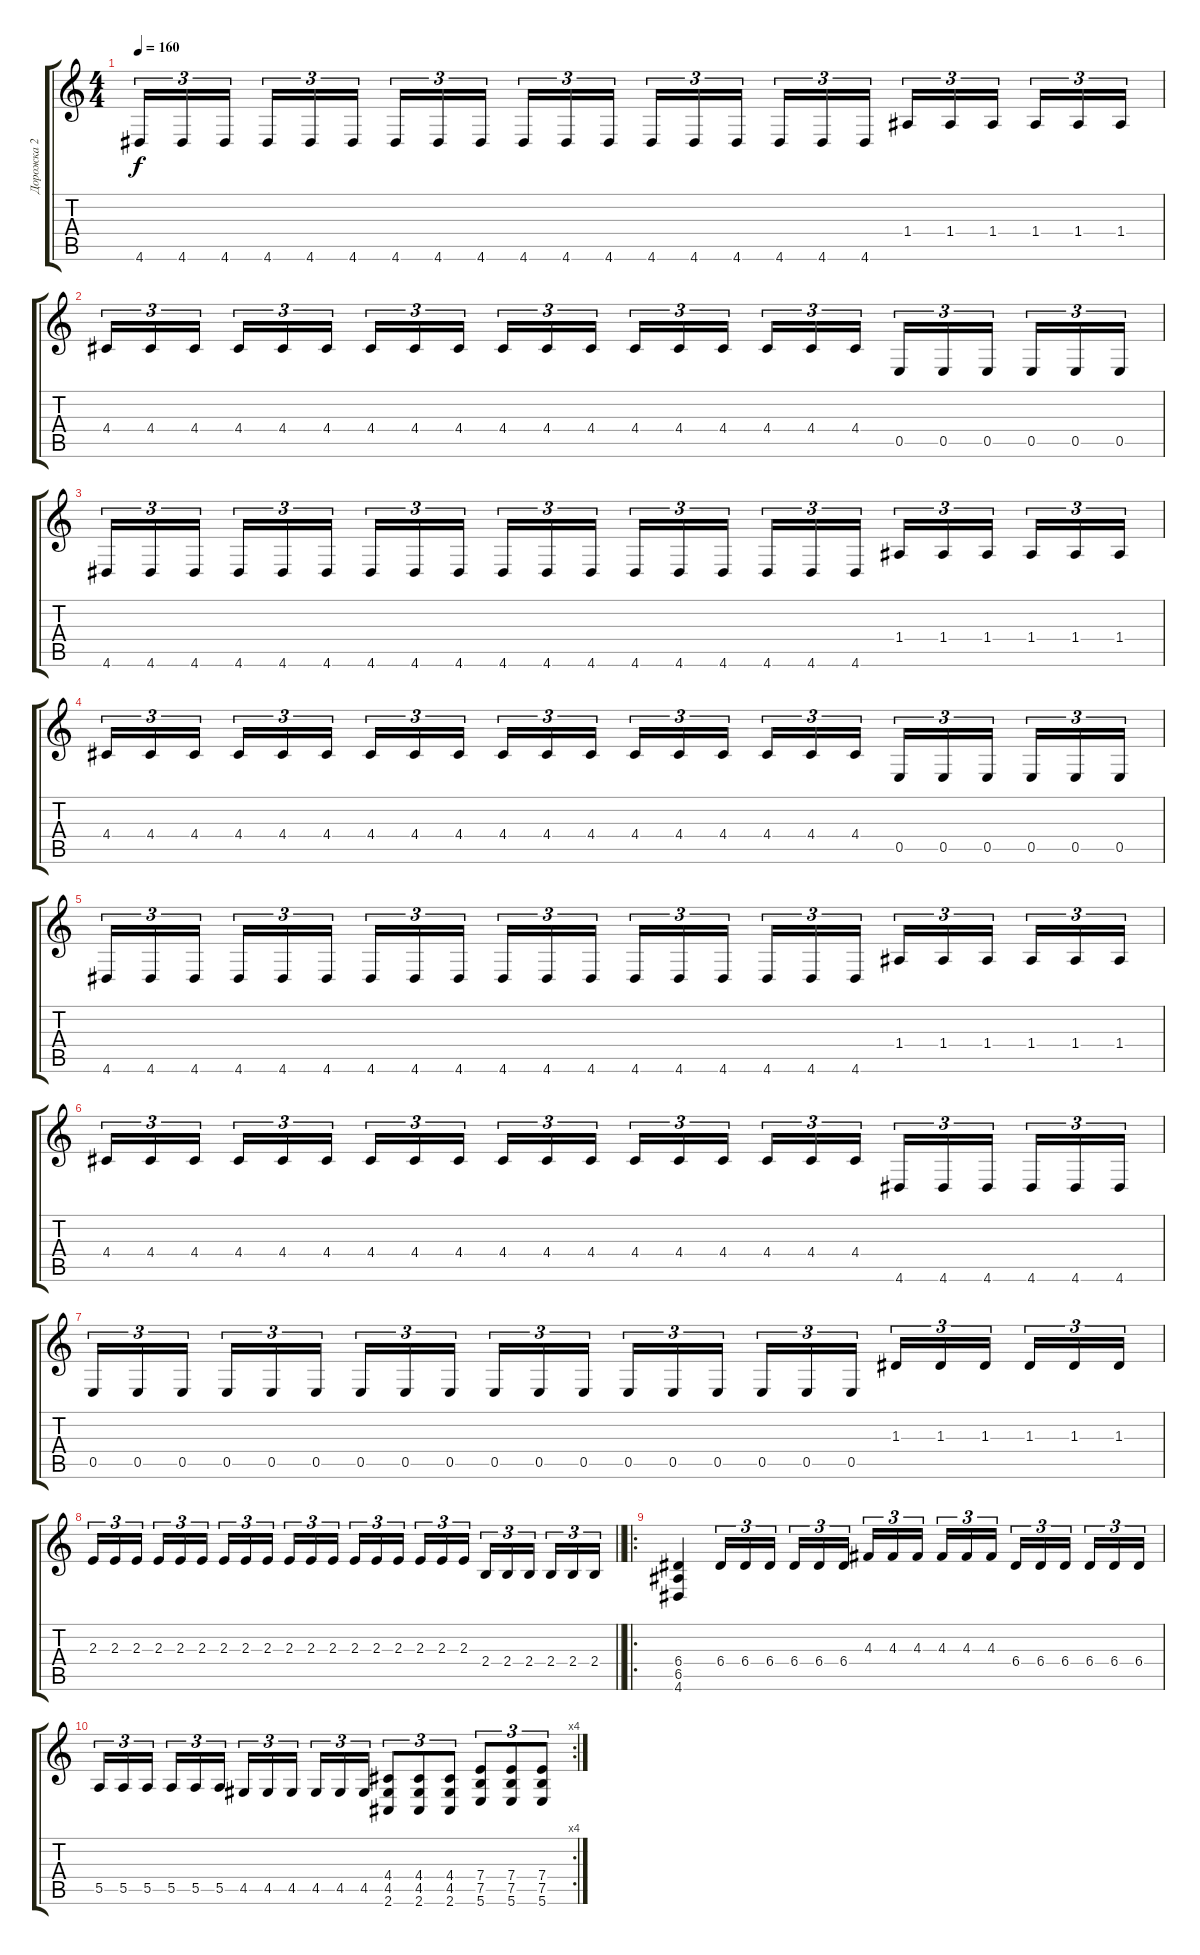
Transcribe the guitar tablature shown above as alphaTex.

\track ("Дорожка 2" "Дорожка 2") {instrument distortionguitar}
\staff {score tabs}
\tuning (B3 Gb3 D3 A2 E2 B1) {hide}
\ts (4 4)
\tempo 160
\clef g2
\ks c
4.6.16{tu (3 2) dy f} 4.6.16{tu (3 2)} 4.6.16{tu (3 2) beam splitsecondary} 4.6.16{tu (3 2)} 4.6.16{tu (3 2)} 4.6.16{tu (3 2)} 4.6.16{tu (3 2)} 4.6.16{tu (3 2)} 4.6.16{tu (3 2) beam splitsecondary} 4.6.16{tu (3 2)} 4.6.16{tu (3 2)} 4.6.16{tu (3 2)} 4.6.16{tu (3 2)} 4.6.16{tu (3 2)} 4.6.16{tu (3 2) beam splitsecondary} 4.6.16{tu (3 2)} 4.6.16{tu (3 2)} 4.6.16{tu (3 2)} 1.4.16{tu (3 2)} 1.4.16{tu (3 2)} 1.4.16{tu (3 2) beam splitsecondary} 1.4.16{tu (3 2)} 1.4.16{tu (3 2)} 1.4.16{tu (3 2)} |
4.4.16{tu (3 2)} 4.4.16{tu (3 2)} 4.4.16{tu (3 2) beam splitsecondary} 4.4.16{tu (3 2)} 4.4.16{tu (3 2)} 4.4.16{tu (3 2)} 4.4.16{tu (3 2)} 4.4.16{tu (3 2)} 4.4.16{tu (3 2) beam splitsecondary} 4.4.16{tu (3 2)} 4.4.16{tu (3 2)} 4.4.16{tu (3 2)} 4.4.16{tu (3 2)} 4.4.16{tu (3 2)} 4.4.16{tu (3 2) beam splitsecondary} 4.4.16{tu (3 2)} 4.4.16{tu (3 2)} 4.4.16{tu (3 2)} 0.5.16{tu (3 2)} 0.5.16{tu (3 2)} 0.5.16{tu (3 2) beam splitsecondary} 0.5.16{tu (3 2)} 0.5.16{tu (3 2)} 0.5.16{tu (3 2)} |
4.6.16{tu (3 2)} 4.6.16{tu (3 2)} 4.6.16{tu (3 2) beam splitsecondary} 4.6.16{tu (3 2)} 4.6.16{tu (3 2)} 4.6.16{tu (3 2)} 4.6.16{tu (3 2)} 4.6.16{tu (3 2)} 4.6.16{tu (3 2) beam splitsecondary} 4.6.16{tu (3 2)} 4.6.16{tu (3 2)} 4.6.16{tu (3 2)} 4.6.16{tu (3 2)} 4.6.16{tu (3 2)} 4.6.16{tu (3 2) beam splitsecondary} 4.6.16{tu (3 2)} 4.6.16{tu (3 2)} 4.6.16{tu (3 2)} 1.4.16{tu (3 2)} 1.4.16{tu (3 2)} 1.4.16{tu (3 2) beam splitsecondary} 1.4.16{tu (3 2)} 1.4.16{tu (3 2)} 1.4.16{tu (3 2)} |
4.4.16{tu (3 2)} 4.4.16{tu (3 2)} 4.4.16{tu (3 2) beam splitsecondary} 4.4.16{tu (3 2)} 4.4.16{tu (3 2)} 4.4.16{tu (3 2)} 4.4.16{tu (3 2)} 4.4.16{tu (3 2)} 4.4.16{tu (3 2) beam splitsecondary} 4.4.16{tu (3 2)} 4.4.16{tu (3 2)} 4.4.16{tu (3 2)} 4.4.16{tu (3 2)} 4.4.16{tu (3 2)} 4.4.16{tu (3 2) beam splitsecondary} 4.4.16{tu (3 2)} 4.4.16{tu (3 2)} 4.4.16{tu (3 2)} 0.5.16{tu (3 2)} 0.5.16{tu (3 2)} 0.5.16{tu (3 2) beam splitsecondary} 0.5.16{tu (3 2)} 0.5.16{tu (3 2)} 0.5.16{tu (3 2)} |
4.6.16{tu (3 2)} 4.6.16{tu (3 2)} 4.6.16{tu (3 2) beam splitsecondary} 4.6.16{tu (3 2)} 4.6.16{tu (3 2)} 4.6.16{tu (3 2)} 4.6.16{tu (3 2)} 4.6.16{tu (3 2)} 4.6.16{tu (3 2) beam splitsecondary} 4.6.16{tu (3 2)} 4.6.16{tu (3 2)} 4.6.16{tu (3 2)} 4.6.16{tu (3 2)} 4.6.16{tu (3 2)} 4.6.16{tu (3 2) beam splitsecondary} 4.6.16{tu (3 2)} 4.6.16{tu (3 2)} 4.6.16{tu (3 2)} 1.4.16{tu (3 2)} 1.4.16{tu (3 2)} 1.4.16{tu (3 2) beam splitsecondary} 1.4.16{tu (3 2)} 1.4.16{tu (3 2)} 1.4.16{tu (3 2)} |
4.4.16{tu (3 2)} 4.4.16{tu (3 2)} 4.4.16{tu (3 2) beam splitsecondary} 4.4.16{tu (3 2)} 4.4.16{tu (3 2)} 4.4.16{tu (3 2)} 4.4.16{tu (3 2)} 4.4.16{tu (3 2)} 4.4.16{tu (3 2) beam splitsecondary} 4.4.16{tu (3 2)} 4.4.16{tu (3 2)} 4.4.16{tu (3 2)} 4.4.16{tu (3 2)} 4.4.16{tu (3 2)} 4.4.16{tu (3 2) beam splitsecondary} 4.4.16{tu (3 2)} 4.4.16{tu (3 2)} 4.4.16{tu (3 2)} 4.6.16{tu (3 2)} 4.6.16{tu (3 2)} 4.6.16{tu (3 2) beam splitsecondary} 4.6.16{tu (3 2)} 4.6.16{tu (3 2)} 4.6.16{tu (3 2)} |
0.5.16{tu (3 2)} 0.5.16{tu (3 2)} 0.5.16{tu (3 2) beam splitsecondary} 0.5.16{tu (3 2)} 0.5.16{tu (3 2)} 0.5.16{tu (3 2)} 0.5.16{tu (3 2)} 0.5.16{tu (3 2)} 0.5.16{tu (3 2) beam splitsecondary} 0.5.16{tu (3 2)} 0.5.16{tu (3 2)} 0.5.16{tu (3 2)} 0.5.16{tu (3 2)} 0.5.16{tu (3 2)} 0.5.16{tu (3 2) beam splitsecondary} 0.5.16{tu (3 2)} 0.5.16{tu (3 2)} 0.5.16{tu (3 2)} 1.3.16{tu (3 2)} 1.3.16{tu (3 2)} 1.3.16{tu (3 2) beam splitsecondary} 1.3.16{tu (3 2)} 1.3.16{tu (3 2)} 1.3.16{tu (3 2)} |
\barLineRight lightlight
2.3.16{tu (3 2)} 2.3.16{tu (3 2)} 2.3.16{tu (3 2) beam splitsecondary} 2.3.16{tu (3 2)} 2.3.16{tu (3 2)} 2.3.16{tu (3 2)} 2.3.16{tu (3 2)} 2.3.16{tu (3 2)} 2.3.16{tu (3 2) beam splitsecondary} 2.3.16{tu (3 2)} 2.3.16{tu (3 2)} 2.3.16{tu (3 2)} 2.3.16{tu (3 2)} 2.3.16{tu (3 2)} 2.3.16{tu (3 2) beam splitsecondary} 2.3.16{tu (3 2)} 2.3.16{tu (3 2)} 2.3.16{tu (3 2)} 2.4.16{tu (3 2)} 2.4.16{tu (3 2)} 2.4.16{tu (3 2) beam splitsecondary} 2.4.16{tu (3 2)} 2.4.16{tu (3 2)} 2.4.16{tu (3 2)} |
\ro
(6.4 6.5 4.6).4 6.4.16{tu (3 2)} 6.4.16{tu (3 2)} 6.4.16{tu (3 2) beam splitsecondary} 6.4.16{tu (3 2)} 6.4.16{tu (3 2)} 6.4.16{tu (3 2)} 4.3.16{tu (3 2)} 4.3.16{tu (3 2)} 4.3.16{tu (3 2) beam splitsecondary} 4.3.16{tu (3 2)} 4.3.16{tu (3 2)} 4.3.16{tu (3 2)} 6.4.16{tu (3 2)} 6.4.16{tu (3 2)} 6.4.16{tu (3 2) beam splitsecondary} 6.4.16{tu (3 2)} 6.4.16{tu (3 2)} 6.4.16{tu (3 2)} |
\rc 4
5.5.16{tu (3 2)} 5.5.16{tu (3 2)} 5.5.16{tu (3 2) beam splitsecondary} 5.5.16{tu (3 2)} 5.5.16{tu (3 2)} 5.5.16{tu (3 2)} 4.5.16{tu (3 2)} 4.5.16{tu (3 2)} 4.5.16{tu (3 2) beam splitsecondary} 4.5.16{tu (3 2)} 4.5.16{tu (3 2)} 4.5.16{tu (3 2)} (4.4 4.5 2.6).8{tu (3 2)} (4.4 4.5 2.6).8{tu (3 2)} (4.4 4.5 2.6).8{tu (3 2)} (7.4 7.5 5.6).8{tu (3 2)} (7.4 7.5 5.6).8{tu (3 2)} (7.4 7.5 5.6).8{tu (3 2)}
